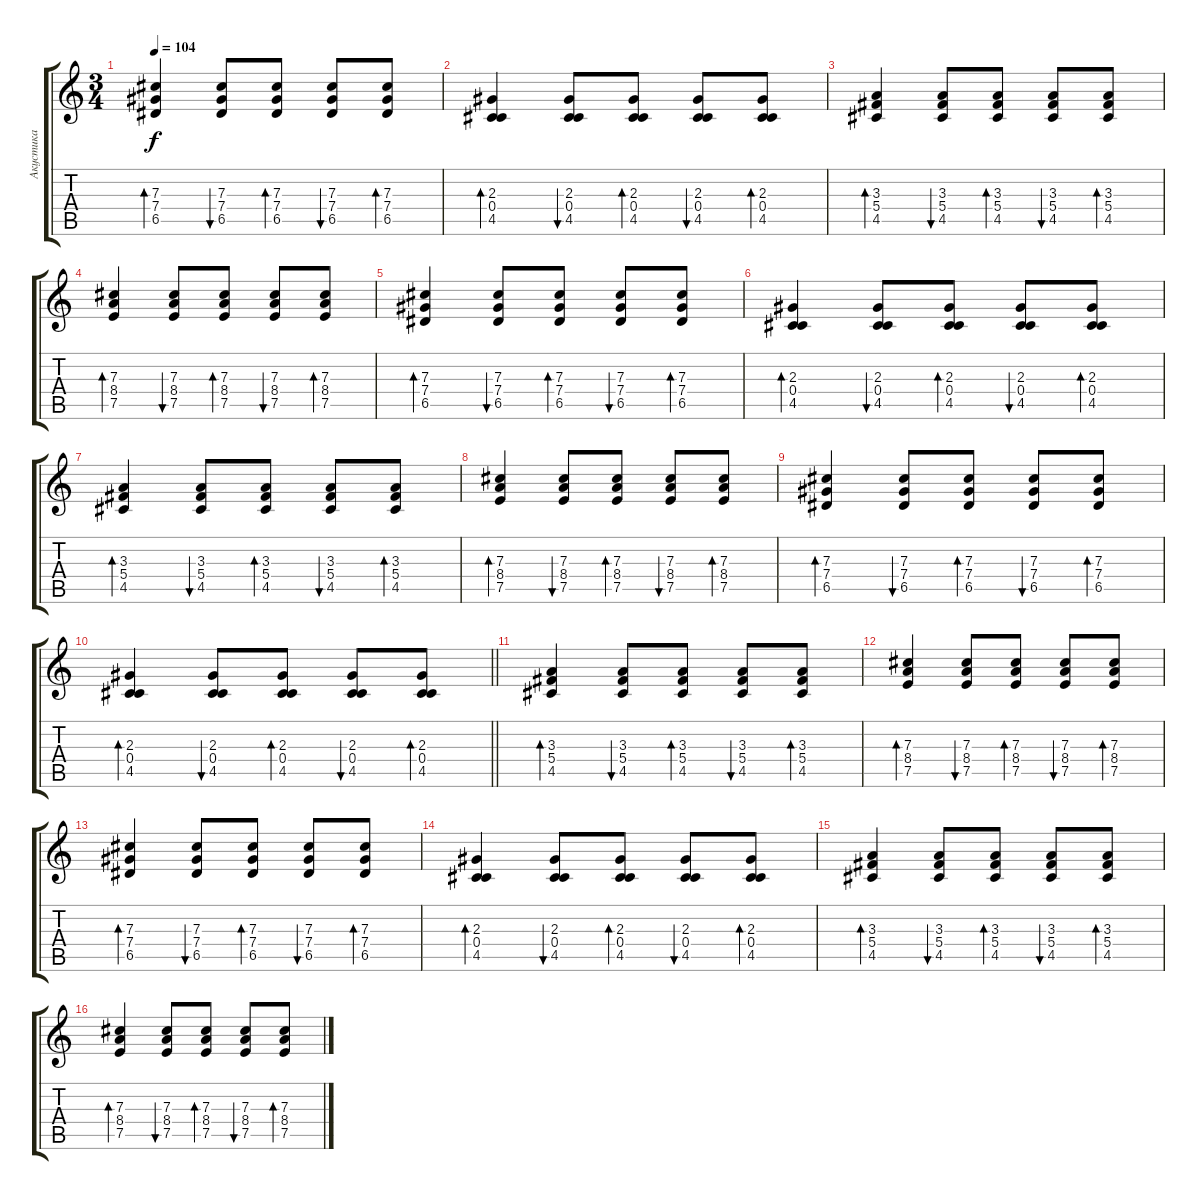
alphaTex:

\track ("Акустика" "Акустика") {instrument acousticguitarsteel}
\staff {score tabs}
\tuning (E4 B3 Gb3 Db3 A2 E2) {hide}
\ts (3 4)
\tempo 104
\clef g2
\ks c
(7.3 7.4 6.5).4{bd 60 dy f} (7.3 7.4 6.5).8{bu 60} (7.3 7.4 6.5).8{bd 60} (7.3 7.4 6.5).8{bu 60} (7.3 7.4 6.5).8{bd 60} |
(2.3 0.4 4.5).4{bd 60} (2.3 0.4 4.5).8{bu 60} (2.3 0.4 4.5).8{bd 60} (2.3 0.4 4.5).8{bu 60} (2.3 0.4 4.5).8{bd 60} |
(3.3 5.4 4.5).4{bd 60} (3.3 5.4 4.5).8{bu 60} (3.3 5.4 4.5).8{bd 60} (3.3 5.4 4.5).8{bu 60} (3.3 5.4 4.5).8{bd 60} |
(7.3 8.4 7.5).4{bd 60} (7.3 8.4 7.5).8{bu 60} (7.3 8.4 7.5).8{bd 60} (7.3 8.4 7.5).8{bu 60} (7.3 8.4 7.5).8{bd 60} |
(7.3 7.4 6.5).4{bd 60} (7.3 7.4 6.5).8{bu 60} (7.3 7.4 6.5).8{bd 60} (7.3 7.4 6.5).8{bu 60} (7.3 7.4 6.5).8{bd 60} |
(2.3 0.4 4.5).4{bd 60} (2.3 0.4 4.5).8{bu 60} (2.3 0.4 4.5).8{bd 60} (2.3 0.4 4.5).8{bu 60} (2.3 0.4 4.5).8{bd 60} |
(3.3 5.4 4.5).4{bd 60} (3.3 5.4 4.5).8{bu 60} (3.3 5.4 4.5).8{bd 60} (3.3 5.4 4.5).8{bu 60} (3.3 5.4 4.5).8{bd 60} |
(7.3 8.4 7.5).4{bd 60} (7.3 8.4 7.5).8{bu 60} (7.3 8.4 7.5).8{bd 60} (7.3 8.4 7.5).8{bu 60} (7.3 8.4 7.5).8{bd 60} |
(7.3 7.4 6.5).4{bd 60} (7.3 7.4 6.5).8{bu 60} (7.3 7.4 6.5).8{bd 60} (7.3 7.4 6.5).8{bu 60} (7.3 7.4 6.5).8{bd 60} |
\barLineRight lightlight
(2.3 0.4 4.5).4{bd 60} (2.3 0.4 4.5).8{bu 60} (2.3 0.4 4.5).8{bd 60} (2.3 0.4 4.5).8{bu 60} (2.3 0.4 4.5).8{bd 60} |
(3.3 5.4 4.5).4{bd 60} (3.3 5.4 4.5).8{bu 60} (3.3 5.4 4.5).8{bd 60} (3.3 5.4 4.5).8{bu 60} (3.3 5.4 4.5).8{bd 60} |
(7.3 8.4 7.5).4{bd 60} (7.3 8.4 7.5).8{bu 60} (7.3 8.4 7.5).8{bd 60} (7.3 8.4 7.5).8{bu 60} (7.3 8.4 7.5).8{bd 60} |
(7.3 7.4 6.5).4{bd 60} (7.3 7.4 6.5).8{bu 60} (7.3 7.4 6.5).8{bd 60} (7.3 7.4 6.5).8{bu 60} (7.3 7.4 6.5).8{bd 60} |
(2.3 0.4 4.5).4{bd 60} (2.3 0.4 4.5).8{bu 60} (2.3 0.4 4.5).8{bd 60} (2.3 0.4 4.5).8{bu 60} (2.3 0.4 4.5).8{bd 60} |
(3.3 5.4 4.5).4{bd 60} (3.3 5.4 4.5).8{bu 60} (3.3 5.4 4.5).8{bd 60} (3.3 5.4 4.5).8{bu 60} (3.3 5.4 4.5).8{bd 60} |
(7.3 8.4 7.5).4{bd 60} (7.3 8.4 7.5).8{bu 60} (7.3 8.4 7.5).8{bd 60} (7.3 8.4 7.5).8{bu 60} (7.3 8.4 7.5).8{bd 60}
